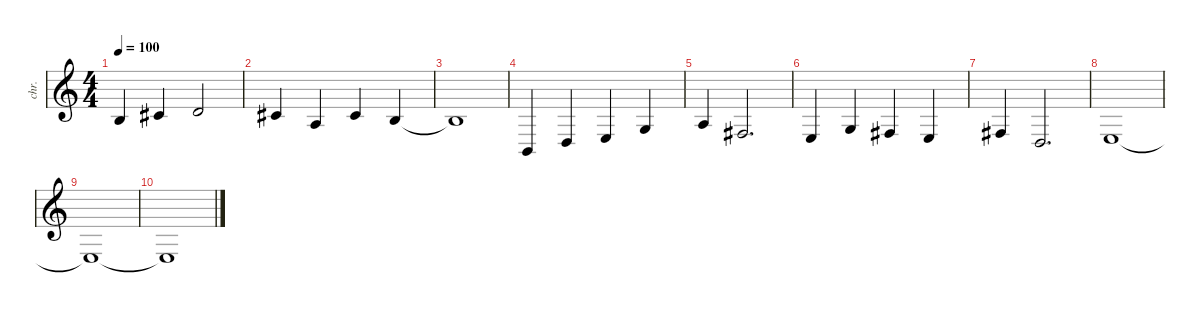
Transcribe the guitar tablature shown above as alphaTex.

\defaultSystemsLayout 4
\hideDynamics
\bracketExtendMode nobrackets
\otherSystemsTrackNameOrientation horizontal
\track ("Choir" "chr.") {instrument choiraahs}
\staff {score}
\tuning (E4 B3 G3 D3 A2 E2)
\ts (4 4)
\tempo 100
\clef g2
\ks c
4.3.4{dy f beam Up} 2.2{acc #}.4{beam Up} 3.2.2{beam Up} |
2.2{acc #}.4{beam Up} 2.3.4{beam Up} 2.2{acc #}.4{beam Up} 4.3.4{beam Up} |
4.3{t}.1{beam Up} |
2.5.4{beam Up} 0.4.4{beam Up} 2.4.4{beam Up} 0.3.4{beam Up} |
2.3.4{beam Up} 4.4{acc #}.2{d beam Up} |
2.4.4{beam Up} 0.3.4{beam Up} 4.4{acc #}.4{beam Up} 2.4.4{beam Up} |
4.4{acc #}.4{beam Up} 5.5.2{d beam Up} |
2.4.1{dy mp beam Up} |
2.4{t}.1{dy f beam Up} |
2.4{t}.1{dy mp beam Up}
